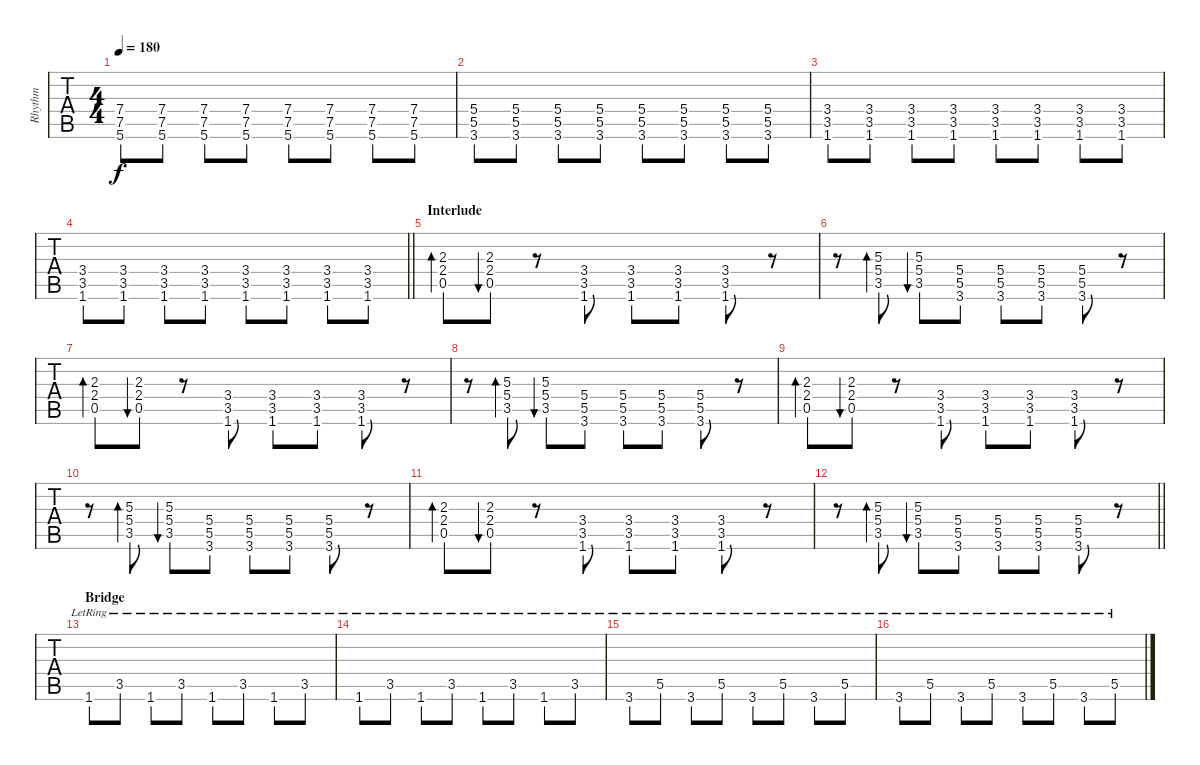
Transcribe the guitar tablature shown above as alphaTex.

\track ("Rhythm" "Rhythm") {instrument overdrivenguitar}
\staff {tabs}
\tuning (E4 B3 G3 D3 A2 E2) {hide}
\ts (4 4)
\tempo 180
\clef g2
\ks c
(7.4 7.5 5.6).8{dy f} (7.4 7.5 5.6).8 (7.4 7.5 5.6).8 (7.4 7.5 5.6).8 (7.4 7.5 5.6).8 (7.4 7.5 5.6).8 (7.4 7.5 5.6).8 (7.4 7.5 5.6).8 |
(5.4 5.5 3.6).8 (5.4 5.5 3.6).8 (5.4 5.5 3.6).8 (5.4 5.5 3.6).8 (5.4 5.5 3.6).8 (5.4 5.5 3.6).8 (5.4 5.5 3.6).8 (5.4 5.5 3.6).8 |
(3.4 3.5 1.6).8 (3.4 3.5 1.6).8 (3.4 3.5 1.6).8 (3.4 3.5 1.6).8 (3.4 3.5 1.6).8 (3.4 3.5 1.6).8 (3.4 3.5 1.6).8 (3.4 3.5 1.6).8 |
\barLineRight lightlight
(3.4 3.5 1.6).8 (3.4 3.5 1.6).8 (3.4 3.5 1.6).8 (3.4 3.5 1.6).8 (3.4 3.5 1.6).8 (3.4 3.5 1.6).8 (3.4 3.5 1.6).8 (3.4 3.5 1.6).8 |
\section ("" "Interlude")
(2.3 2.4 0.5).8{bd 60 balance 12} (2.3 2.4 0.5).8{bu 60} r.8 (3.4 3.5 1.6).8 (3.4 3.5 1.6).8 (3.4 3.5 1.6).8 (3.4 3.5 1.6).8 r.8 |
r.8 (5.3 5.4 3.5).8{bd 60} (5.3 5.4 3.5).8{bu 60} (5.4 5.5 3.6).8 (5.4 5.5 3.6).8 (5.4 5.5 3.6).8 (5.4 5.5 3.6).8 r.8 |
(2.3 2.4 0.5).8{bd 60} (2.3 2.4 0.5).8{bu 60} r.8 (3.4 3.5 1.6).8 (3.4 3.5 1.6).8 (3.4 3.5 1.6).8 (3.4 3.5 1.6).8 r.8 |
r.8 (5.3 5.4 3.5).8{bd 60} (5.3 5.4 3.5).8{bu 60} (5.4 5.5 3.6).8 (5.4 5.5 3.6).8 (5.4 5.5 3.6).8 (5.4 5.5 3.6).8 r.8 |
(2.3 2.4 0.5).8{bd 60 balance 8} (2.3 2.4 0.5).8{bu 60} r.8 (3.4 3.5 1.6).8 (3.4 3.5 1.6).8 (3.4 3.5 1.6).8 (3.4 3.5 1.6).8 r.8 |
r.8 (5.3 5.4 3.5).8{bd 60} (5.3 5.4 3.5).8{bu 60} (5.4 5.5 3.6).8 (5.4 5.5 3.6).8 (5.4 5.5 3.6).8 (5.4 5.5 3.6).8 r.8 |
(2.3 2.4 0.5).8{bd 60} (2.3 2.4 0.5).8{bu 60} r.8 (3.4 3.5 1.6).8 (3.4 3.5 1.6).8 (3.4 3.5 1.6).8 (3.4 3.5 1.6).8 r.8 |
\barLineRight lightlight
r.8 (5.3 5.4 3.5).8{bd 60} (5.3 5.4 3.5).8{bu 60} (5.4 5.5 3.6).8 (5.4 5.5 3.6).8 (5.4 5.5 3.6).8 (5.4 5.5 3.6).8 r.8 |
\section ("" "Bridge")
1.6{lr}.8{instrument electricguitarclean} 3.5{lr}.8 1.6{lr}.8 3.5{lr}.8 1.6{lr}.8 3.5{lr}.8 1.6{lr}.8 3.5{lr}.8 |
1.6{lr}.8 3.5{lr}.8 1.6{lr}.8 3.5{lr}.8 1.6{lr}.8 3.5{lr}.8 1.6{lr}.8 3.5{lr}.8 |
3.6{lr}.8 5.5{lr}.8 3.6{lr}.8 5.5{lr}.8 3.6{lr}.8 5.5{lr}.8 3.6{lr}.8 5.5{lr}.8 |
3.6{lr}.8 5.5{lr}.8 3.6{lr}.8 5.5{lr}.8 3.6{lr}.8 5.5{lr}.8 3.6{lr}.8 5.5{lr}.8
